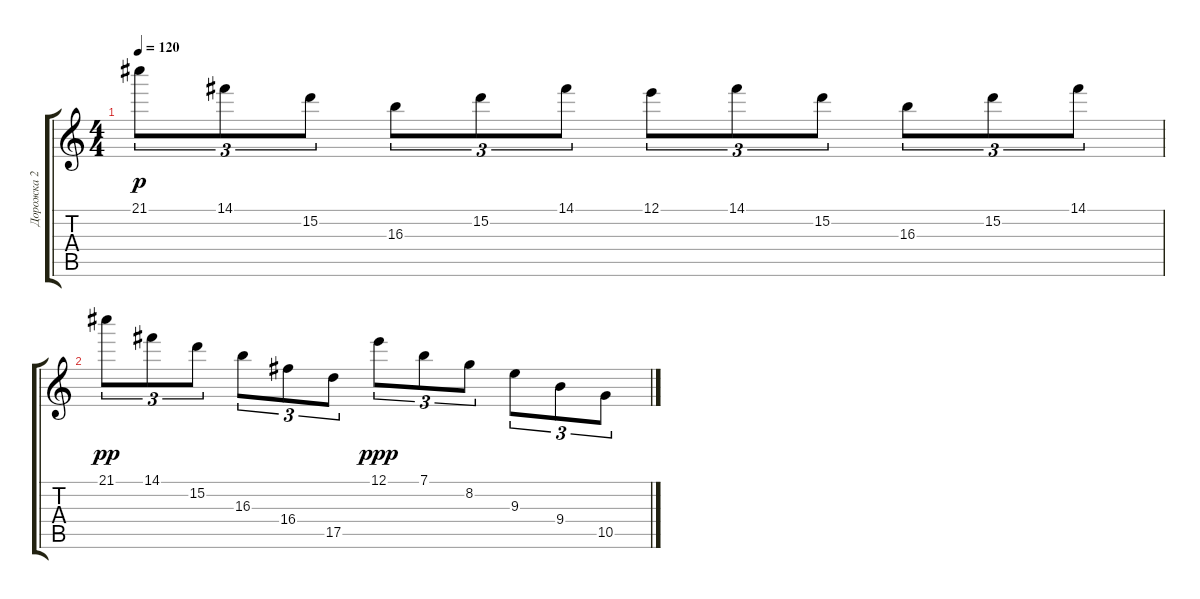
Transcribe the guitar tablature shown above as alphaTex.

\track ("Дорожка 2" "Дорожка 2") {instrument distortionguitar}
\staff {score tabs}
\tuning (E4 B3 G3 D3 A2 E2) {hide}
\ts (4 4)
\tempo 120
\clef g2
\ks c
21.1.8{tu (3 2) dy p} 14.1.8{tu (3 2)} 15.2.8{tu (3 2)} 16.3.8{tu (3 2)} 15.2.8{tu (3 2)} 14.1.8{tu (3 2)} 12.1.8{tu (3 2)} 14.1.8{tu (3 2)} 15.2.8{tu (3 2)} 16.3.8{tu (3 2)} 15.2.8{tu (3 2)} 14.1.8{tu (3 2)} |
21.1.8{tu (3 2) dy pp} 14.1.8{tu (3 2)} 15.2.8{tu (3 2)} 16.3.8{tu (3 2)} 16.4.8{tu (3 2)} 17.5.8{tu (3 2)} 12.1.8{tu (3 2) dy ppp} 7.1.8{tu (3 2)} 8.2.8{tu (3 2)} 9.3.8{tu (3 2)} 9.4.8{tu (3 2)} 10.5.8{tu (3 2)}
